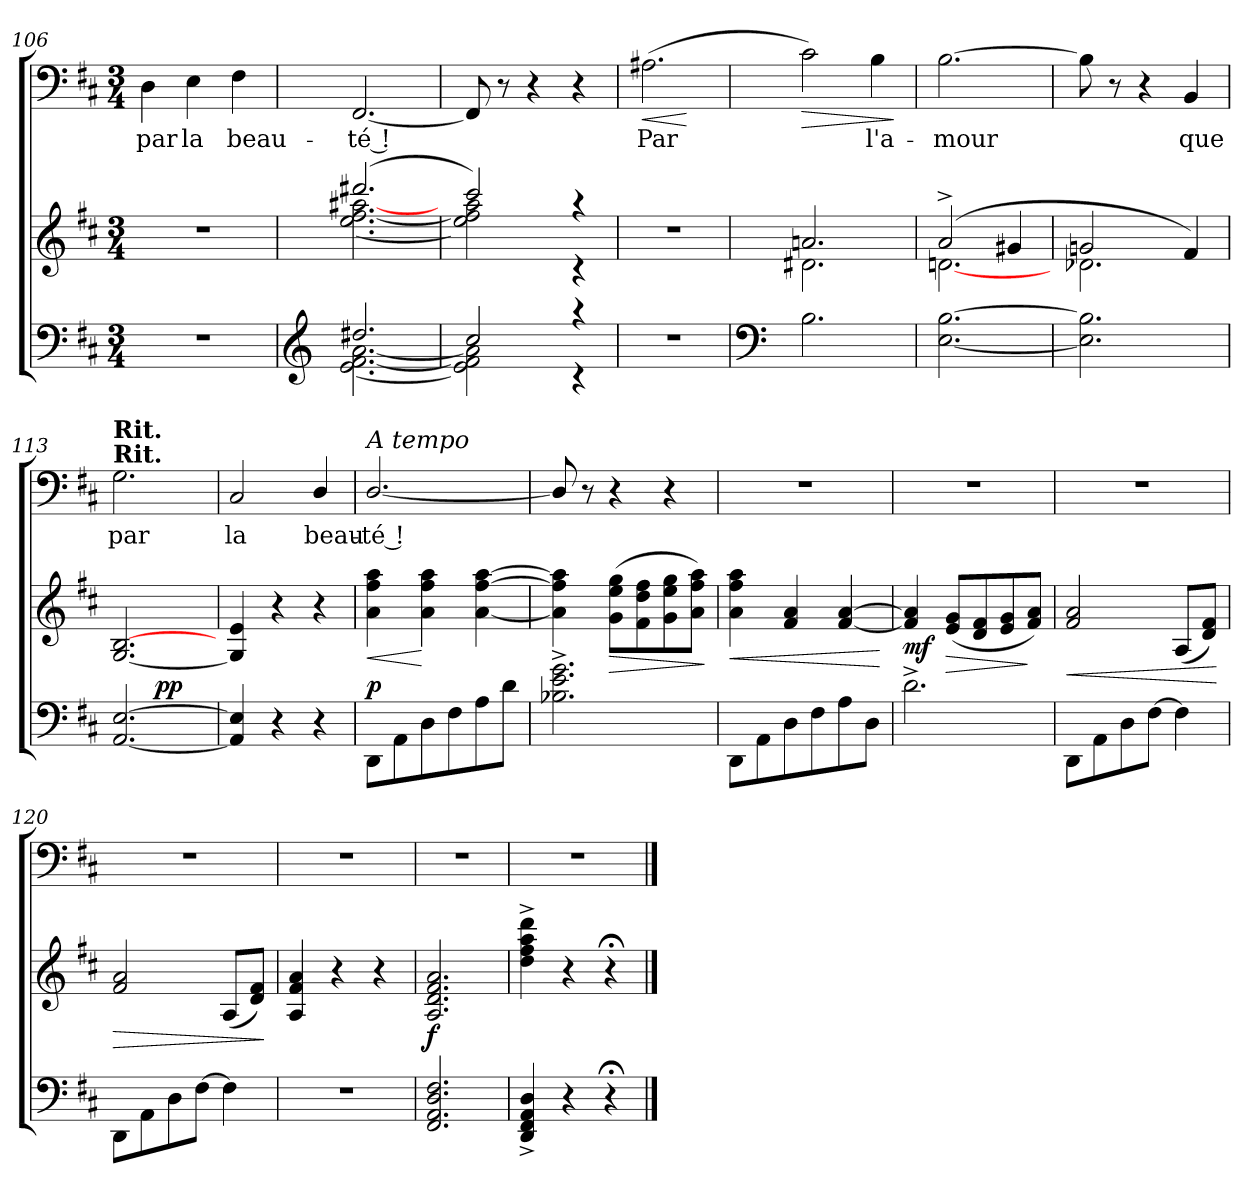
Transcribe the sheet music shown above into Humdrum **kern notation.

**kern	**kern	**dynam	**kern	**text	**dynam
*part2	*part2	*part2	*part1	*part1	*part1
*staff3	*staff2	*staff2/3	*staff1	*staff1	*staff1
*clefF4	*clefG2	*	*clefF4	*	*
*k[f#c#]	*k[f#c#]	*	*k[f#c#]	*	*
*D:	*D:	*	*D:	*	*
*M3/4	*M3/4	*	*M3/4	*	*
=106	=106	=106	=106	=106	=106
!LO:N:vis=1	!LO:N:vis=1	!	!	!LO:LY:b	!
2.r	2.r	.	4D\	par	.
!	!	!	!	!LO:LY:b	!
.	.	.	4E\	la	.
!	!	!	!	!LO:LY:b	!
.	.	.	4F#\	beau-	.
=107	=107	=107	=107	=107	=107
*clefG2	*	*	*	*	*
*^	*^	*	*	*	*
!	!	!	!	!	!	!LO:LY:b	!
2.dd#X/	[<2.e\ [<2.f#\ [<2.a\	(2.ddd#X/	[<2.ee\ [<2.ff#\ [<2.aa#X\	.	[<2.FF#/	-té !	.
=108	=108	=108	=108	=108	=108	=108	=108
2cc#/	2e\] 2f#\] 2a\]	2ccc#/)	2ee\] 2ff#\] 2aa\	.	8FF#/]	.	.
.	.	.	.	.	8r	.	.
.	.	.	.	.	4r	.	.
4raa	4rc	4raa	4rc	.	4r	.	.
=109	=109	=109	=109	=109	=109	=109	=109
!LO:N:vis=1	!	!LO:N:vis=1	!	!	!	!LO:LY:b	!LO:HP:b
*v	*v	*	*	*	*	*	*
*	*v	*v	*	*	*	*
2.r	2.r	.	(>2.A#X\	Par	<
.	.	.	.	.	[
!!LO:LB:g=z
=110	=110	=110	=110	=110	=110
*clefF4	*	*	*	*	*
*	*^	*	*	*	*
!	!	!	!	!	!	!LO:HP:b
2.B\	2.ani/	2.d#X\	.	2c#\)	.	>
!	!	!	!	!	!LO:LY:b	!
.	.	.	.	4B\	l'a-	.
*	*v	*v	*	*	*	*
.	.	.	.	.	]
=111	=111	=111	=111	=111	=111
*	*^	*	*	*	*
!	!	!	!	!	!LO:LY:b	!
[<2.E\ [>2.B\	(2a^>/	[<2.dni\	.	[>2.B\	-mour	.
.	4g#X/	.	.	.	.	.
=112	=112	=112	=112	=112	=112	=112
2.E\] 2.B\]	2gni/	2.d-X\	.	8B\]	.	.
.	.	.	.	8r	.	.
.	.	.	.	4r	.	.
!	!	!	!	!	!LO:LY:b	!
.	4f#/)	.	.	4BB/	que	.
*	*v	*v	*	*	*	*
=113	=113	=113	=113	=113	=113
!	!	!	!LO:TX:a:B:t=Rit.	!	!
!	!	!	!LO:TX:a:B:t=Rit.	!	!
!	!	!	!	!LO:LY:b	!
*^	*	*	*	*	*
[<2.AA/ [>2.E/	4ryy	[<2.G/ [>2.B/	.	2.G\	par	.
!	!	!	!LO:DY:a=2	!	!	!
.	2ryy	.	pp	.	.	.
=114	=114	=114	=114	=114	=114	=114
!	!	!	!	!	!LO:LY:b	!
*v	*v	*	*	*	*	*
4AA/] 4E/]	4G/] 4e/	.	2C#/	la	.
4r	4r	.	.	.	.
!	!	!	!	!LO:LY:b	!
4r	4r	.	4D/	beau-	.
=115	=115	=115	=115	=115	=115
!	!	!	!LO:TX:a:i:t=A tempo	!	!
!	!	!LO:HP:b	!	!LO:LY:b	!
!	!	!LO:DY:n=1:a=2	!	!	!
8DD\L	4a\ 4ff#\ 4aa\	< p	[>2.D/	-té !	.
8AA\	.	.	.	.	.
8D\	4a\ 4ff#\ 4aa\	[	.	.	.
8F#\	.	.	.	.	.
8A\	[<4a\ [>4ff#\ [>4aa\	.	.	.	.
8d\J	.	.	.	.	.
=116	=116	=116	=116	=116	=116
2.B-X\^> 2.e\^> 2.g\^>	4a\] 4ff#\] 4aa\]	.	8D/]	.	.
.	.	.	8r	.	.
!	!	!LO:HP:b	!	!	!
.	(>8g\ 8ee\ 8gg\L	>	4r	.	.
.	8f#\ 8dd\ 8ff#\	.	.	.	.
.	8g\ 8ee\ 8gg\	.	4r	.	.
.	8a\ 8ff#\ 8aa\J)	.	.	.	.
.	.	]	.	.	.
!!LO:LB:g=z
=117	=117	=117	=117	=117	=117
!	!	!LO:HP:b	!	!	!
8DD\L	4a\ 4ff#\ 4aa\	<	2.r	.	.
8AA\	.	.	.	.	.
8D\	4f#/ 4a/	.	.	.	.
8F#\	.	.	.	.	.
8A\	[<4f#/ [>4a/	.	.	.	.
8D\J	.	.	.	.	.
.	.	[	.	.	.
=118	=118	=118	=118	=118	=118
!	!	!LO:DY:a=2	!	!	!
2.d^>\	4f#/] 4a/]	mf	2.r	.	.
!	!	!LO:HP:b	!	!	!
.	(<8e/ 8g/L	>	.	.	.
.	8d/ 8f#/	.	.	.	.
.	8e/ 8g/	.	.	.	.
.	8f#/ 8a/J)	]	.	.	.
=119	=119	=119	=119	=119	=119
!	!	!LO:HP:b	!	!	!
8DD\L	2f#/ 2a/	<	2.r	.	.
8AA\	.	.	.	.	.
8D\	.	.	.	.	.
[>8F#\J	.	.	.	.	.
4F#\]	(<8A/L	.	.	.	.
.	8d/ 8f#/J)	.	.	.	.
.	.	[	.	.	.
=120	=120	=120	=120	=120	=120
!	!	!LO:HP:b	!	!	!
8DD\L	2f#/ 2a/	>	2.r	.	.
8AA\	.	.	.	.	.
8D\	.	.	.	.	.
[>8F#\J	.	.	.	.	.
4F#\]	(<8A/L	.	.	.	.
.	8d/ 8f#/J)	.	.	.	.
.	.	]	.	.	.
=121	=121	=121	=121	=121	=121
!LO:N:vis=1	!	!	!	!	!
2.r	4A/ 4f#/ 4a/	.	2.r	.	.
.	4r	.	.	.	.
.	4r	.	.	.	.
=122	=122	=122	=122	=122	=122
!	!	!LO:DY:a=2	!	!	!
2.FF#/ 2.AA/ 2.D/ 2.F#/	2.A/ 2.d/ 2.f#/ 2.a/	f	2.r	.	.
=123	=123	=123	=123	=123	=123
4DD/^< 4FF#/^< 4AA/^< 4D/^<	4dd\^> 4ff#\^> 4aa\^> 4ddd\^>	.	2.r	.	.
4r	4r	.	.	.	.
4r;<	4r;<	.	.	.	.
==	==	==	==	==	==
*-	*-	*-	*-	*-	*-
